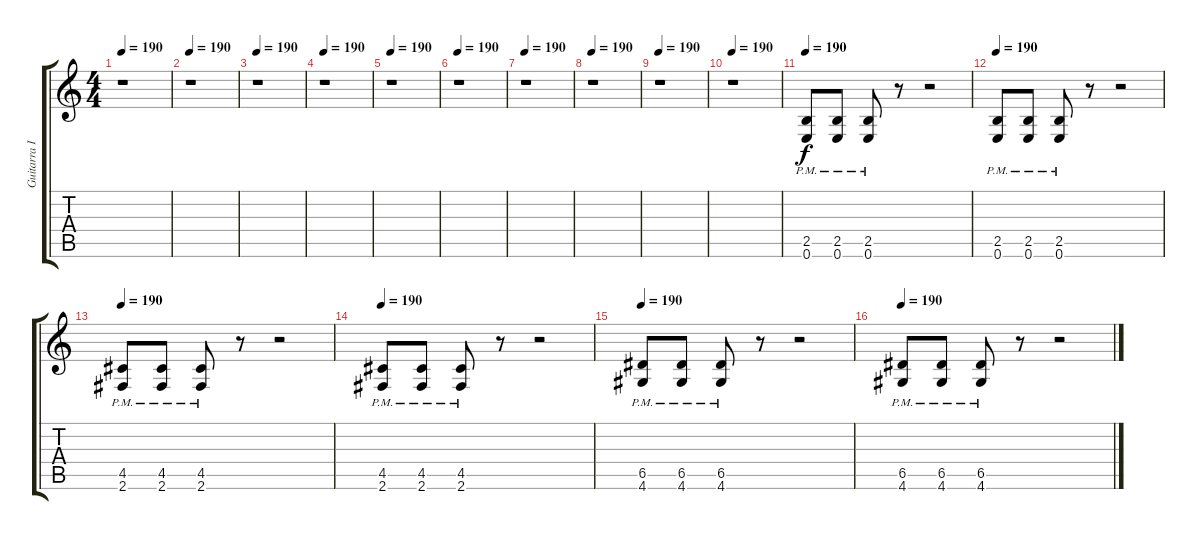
\track ("Guitarra II" "Guitarra I") {instrument distortionguitar}
\staff {score tabs}
\tuning (E4 B3 G3 D3 A2 E2) {hide}
\ts (4 4)
\tempo 190
\clef g2
\ks c
r.1{dy f} |
\tempo 190
r.1 |
\tempo 190
r.1 |
\tempo 190
r.1 |
\tempo 190
r.1 |
\tempo 190
r.1 |
\tempo 190
r.1 |
\tempo 190
r.1 |
\tempo 190
r.1 |
\tempo 190
r.1 |
\tempo 190
(2.5{pm} 0.6{pm}).8 (2.5{pm} 0.6{pm}).8 (2.5{pm} 0.6{pm}).8 r.8 r.2 |
\tempo 190
(2.5{pm} 0.6{pm}).8 (2.5{pm} 0.6{pm}).8 (2.5{pm} 0.6{pm}).8 r.8 r.2 |
\tempo 190
(4.5{pm} 2.6{pm}).8 (4.5{pm} 2.6{pm}).8 (4.5{pm} 2.6{pm}).8 r.8 r.2 |
\tempo 190
(4.5{pm} 2.6{pm}).8 (4.5{pm} 2.6{pm}).8 (4.5{pm} 2.6{pm}).8 r.8 r.2 |
\tempo 190
(6.5{pm} 4.6{pm}).8 (6.5{pm} 4.6{pm}).8 (6.5{pm} 4.6{pm}).8 r.8 r.2 |
\tempo 190
(6.5{pm} 4.6{pm}).8 (6.5{pm} 4.6{pm}).8 (6.5{pm} 4.6{pm}).8 r.8 r.2
